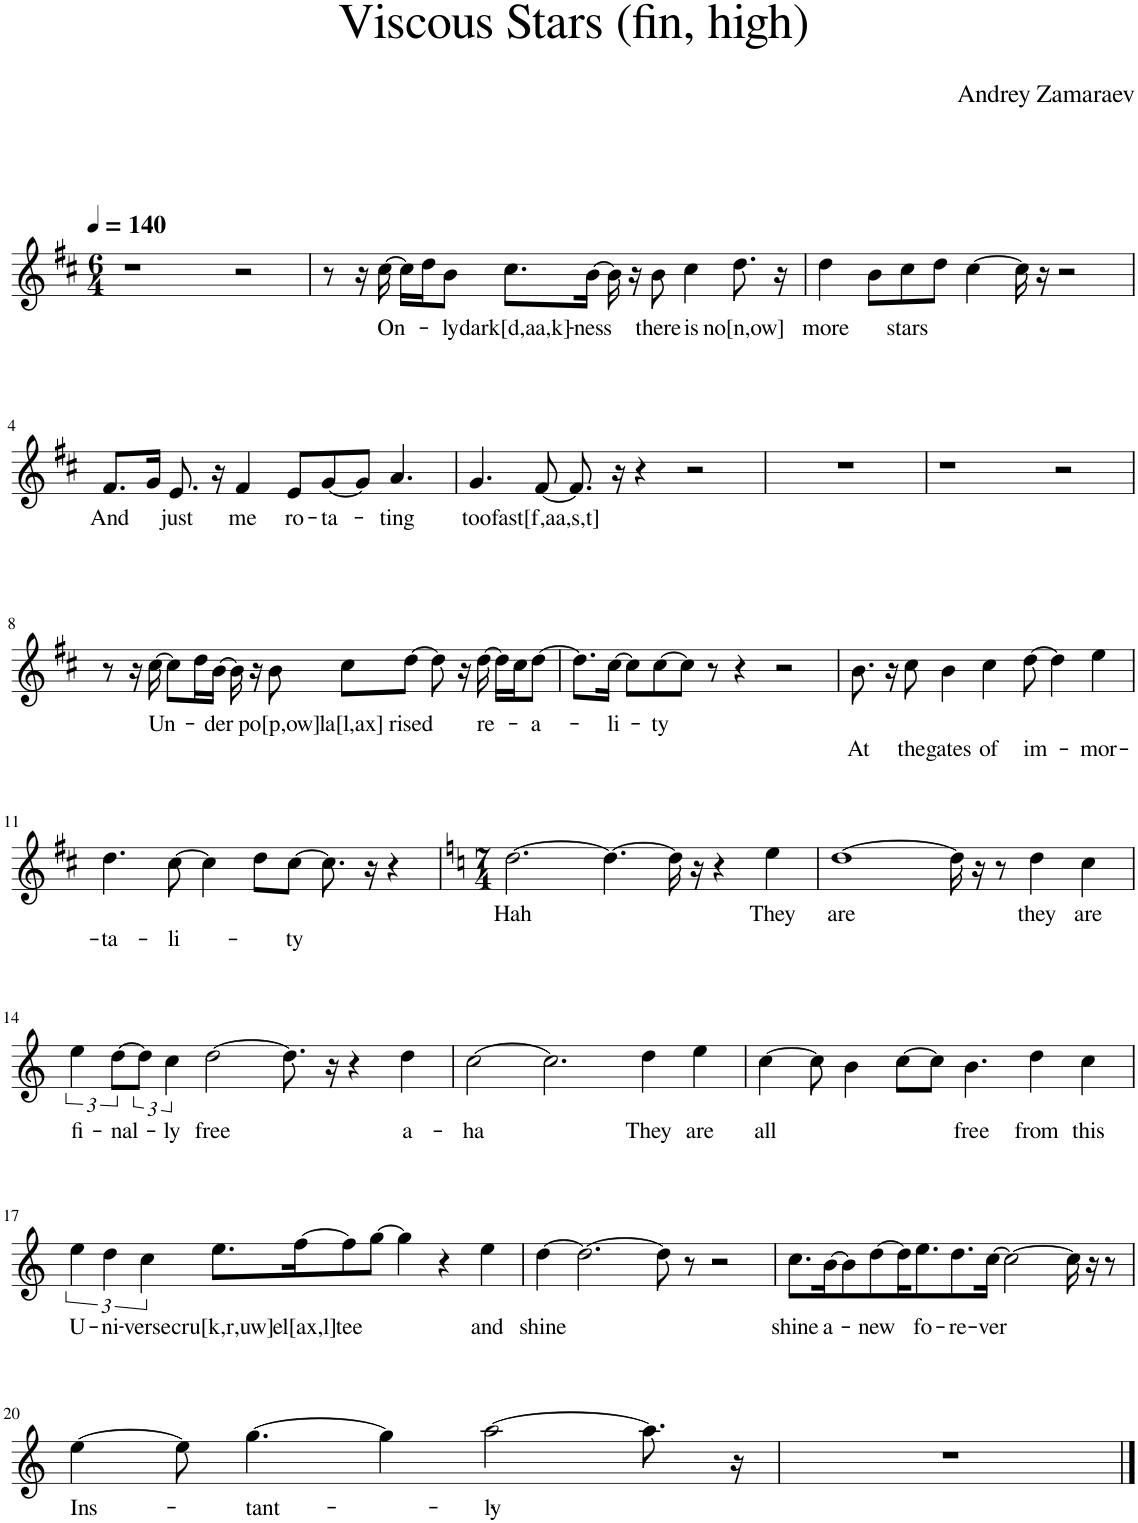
**kern	**text	**text
*part1	*part1	*part1
*staff1	*staff1	*staff1
*I"Piano	*	*
*I'Pno.	*	*
*clefG2	*	*
*k[f#c#]	*	*
*M6/4	*	*
*MM140	*	*
=1	=1	=1
1r	.	.
2r	.	.
=2	=2	=2
8r	.	.
16r	.	.
!	!LO:LY:b	!
[16cc#\	On-	.
16cc#\LL]	.	.
16dd\J	.	.
!	!LO:LY:b	!
8b\J	-ly	.
!	!LO:LY:b	!
8.cc#\L	dark[d,aa,k]-	.
!	!LO:LY:b	!
[16b\Jk	-ness	.
16b\]	.	.
16r	.	.
!	!LO:LY:b	!
8b\	there	.
!	!LO:LY:b	!
4cc#\	is	.
!	!LO:LY:b	!
8.dd\	no[n,ow]	.
16r	.	.
=3	=3	=3
!	!LO:LY:b	!
4dd\	more	.
8b\L	.	.
!	!LO:LY:b	!
8cc#\	stars	.
8dd\J	.	.
[4cc#\	.	.
16cc#\]	.	.
16r	.	.
2r	.	.
!!LO:LB:g=z
=4	=4	=4
!	!LO:LY:b	!
8.f#/L	And	.
16g/Jk	.	.
!	!LO:LY:b	!
8.e/	just	.
16r	.	.
!	!LO:LY:b	!
4f#/	me	.
!	!LO:LY:b	!
8e/L	ro-	.
!	!LO:LY:b	!
[8g/	-ta-	.
8g/J]	.	.
!	!LO:LY:b	!
4.a/	-ting	.
=5	=5	=5
!	!LO:LY:b	!
4.g/	too	.
!	!LO:LY:b	!
[8f#/	fast[f,aa,s,t]	.
8.f#/]	.	.
16r	.	.
4r	.	.
2r	.	.
=6	=6	=6
1.r	.	.
=7	=7	=7
1r	.	.
2r	.	.
!!LO:LB:g=z
=8	=8	=8
8r	.	.
16r	.	.
!	!LO:LY:b	!
[16cc#\	Un-	.
8cc#\L]	.	.
16dd\L	.	.
!	!LO:LY:b	!
[16b\JJ	-der	.
16b\]	.	.
16r	.	.
!	!LO:LY:b	!
8b\	po[p,ow]	.
!	!LO:LY:b	!
8cc#\L	la[l,ax]	.
!	!LO:LY:b	!
[8dd\J	rised	.
8dd\]	.	.
16r	.	.
!	!LO:LY:b	!
[16dd\	re-	.
16dd\LL]	.	.
16cc#\J	.	.
!	!LO:LY:b	!
[8dd\J	-a-	.
=9	=9	=9
8.dd\L]	.	.
!	!LO:LY:b	!
[16cc#\Jk	-li-	.
8cc#\L]	.	.
!	!LO:LY:b	!
[8cc#\	-ty	.
8cc#\J]	.	.
8r	.	.
4r	.	.
2r	.	.
=10	=10	=10
!	!	!LO:LY:b
8.b\	.	At
16r	.	.
!	!	!LO:LY:b
8cc#\	.	the
!	!	!LO:LY:b
4b\	.	gates
!	!	!LO:LY:b
4cc#\	.	of
!	!	!LO:LY:b
[8dd\	.	im-
4dd\]	.	.
!	!	!LO:LY:b
4ee\	.	-mor-
!!LO:LB:g=z
=11	=11	=11
!	!	!LO:LY:b
4.dd\	.	-ta-
!	!	!LO:LY:b
[8cc#\	.	-li-
4cc#\]	.	.
8dd\L	.	.
!	!	!LO:LY:b
[8cc#\J	.	-ty
8.cc#\]	.	.
16r	.	.
4r	.	.
=12	=12	=12
*k[]	*	*
*M7/4	*	*
!	!LO:LY:b	!
[2.dd\	Hah	.
4.dd\_	.	.
16dd\]	.	.
16r	.	.
4r	.	.
!	!LO:LY:b	!
4ee\	They	.
=13	=13	=13
!	!LO:LY:b	!
[1dd	are	.
16dd\]	.	.
16r	.	.
8r	.	.
!	!LO:LY:b	!
4dd\	they	.
!	!LO:LY:b	!
4cc\	are	.
!!LO:LB:g=z
=14	=14	=14
!	!LO:LY:b	!
6ee\	fi-	.
!	!LO:LY:b	!
[12dd\L	-nal-	.
12dd\J]	.	.
!	!LO:LY:b	!
6cc\	-ly	.
!	!LO:LY:b	!
[2dd\	free	.
8.dd\]	.	.
16r	.	.
4r	.	.
!	!LO:LY:b	!
4dd\	a-	.
=15	=15	=15
!	!LO:LY:b	!
[2cc\	-ha	.
2.cc\]	.	.
!	!LO:LY:b	!
4dd\	They	.
!	!LO:LY:b	!
4ee\	are	.
=16	=16	=16
!	!LO:LY:b	!
[4cc\	all	.
8cc\]	.	.
4b\	.	.
[8cc\L	.	.
8cc\J]	.	.
!	!LO:LY:b	!
4.b\	free	.
!	!LO:LY:b	!
4dd\	from	.
!	!LO:LY:b	!
4cc\	this	.
!!LO:LB:g=z
=17	=17	=17
!	!LO:LY:b	!
6ee\	U-	.
!	!LO:LY:b	!
6dd\	-ni-	.
!	!LO:LY:b	!
6cc\	-verse	.
!	!LO:LY:b	!
8.ee\L	cru[k,r,uw]	.
!	!LO:LY:b	!
[16ff\K	el[ax,l]	.
!	!LO:LY:b	!
8ff\]	tee	.
[8gg\J	.	.
4gg\]	.	.
4r	.	.
!	!LO:LY:b	!
4ee\	and	.
=18	=18	=18
!	!LO:LY:b	!
[4dd\	shine	.
2.dd\_	.	.
8dd\]	.	.
8r	.	.
2r	.	.
=19	=19	=19
!	!LO:LY:b	!
8.cc\L	shine	.
!	!LO:LY:b	!
[16b\K	a-	.
8b\]	.	.
!	!LO:LY:b	!
[8dd\	-new	.
16dd\K]	.	.
!	!LO:LY:b	!
8.ee\	fo-	.
!	!LO:LY:b	!
8.dd\	-re-	.
!	!LO:LY:b	!
[16cc\Jk	-ver	.
2cc\_	.	.
16cc\]	.	.
16r	.	.
8r	.	.
!!LO:LB:g=z
=20	=20	=20
!	!LO:LY:b	!
[4ee\	Ins-	.
8ee\]	.	.
!	!LO:LY:b	!
[4.gg\	-tant-	.
4gg\]	.	.
!	!LO:LY:b	!
[2aa\	-ly-	.
8.aa\]	.	.
16r	.	.
=21	=21	=21
1..r	.	.
==	==	==
*-	*-	*-
